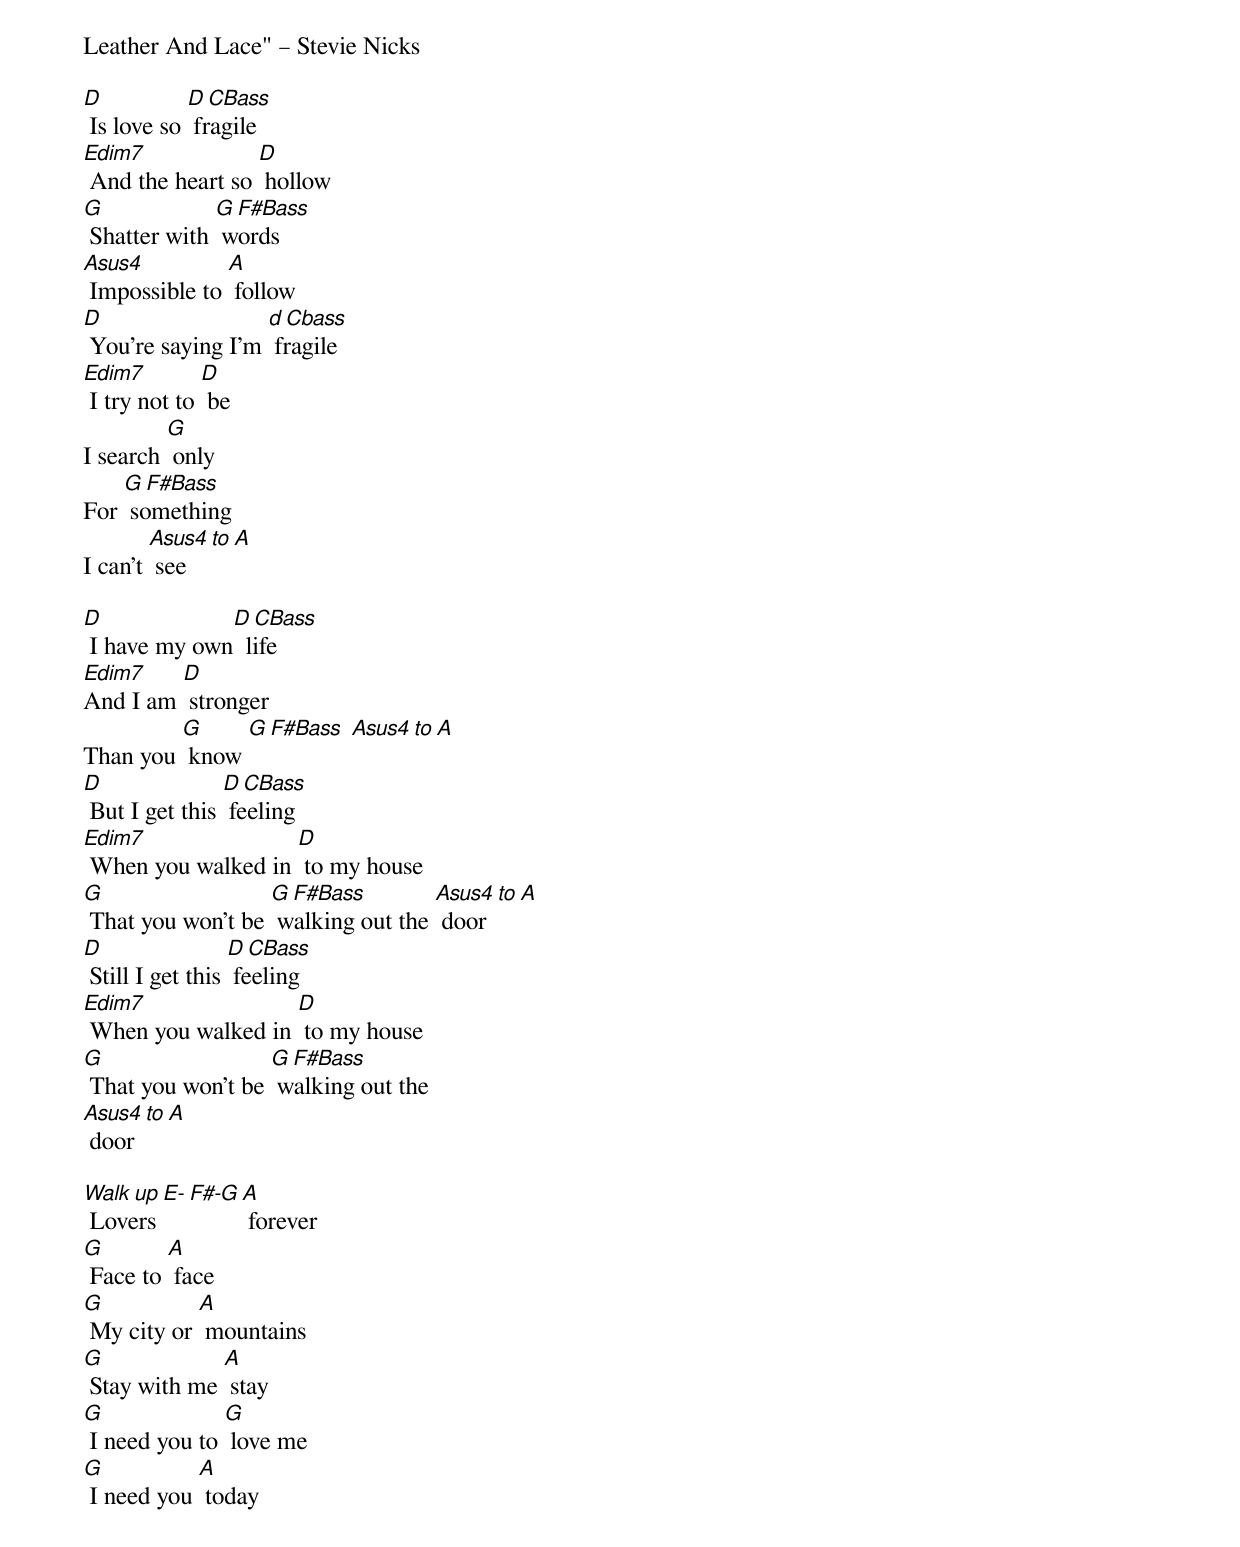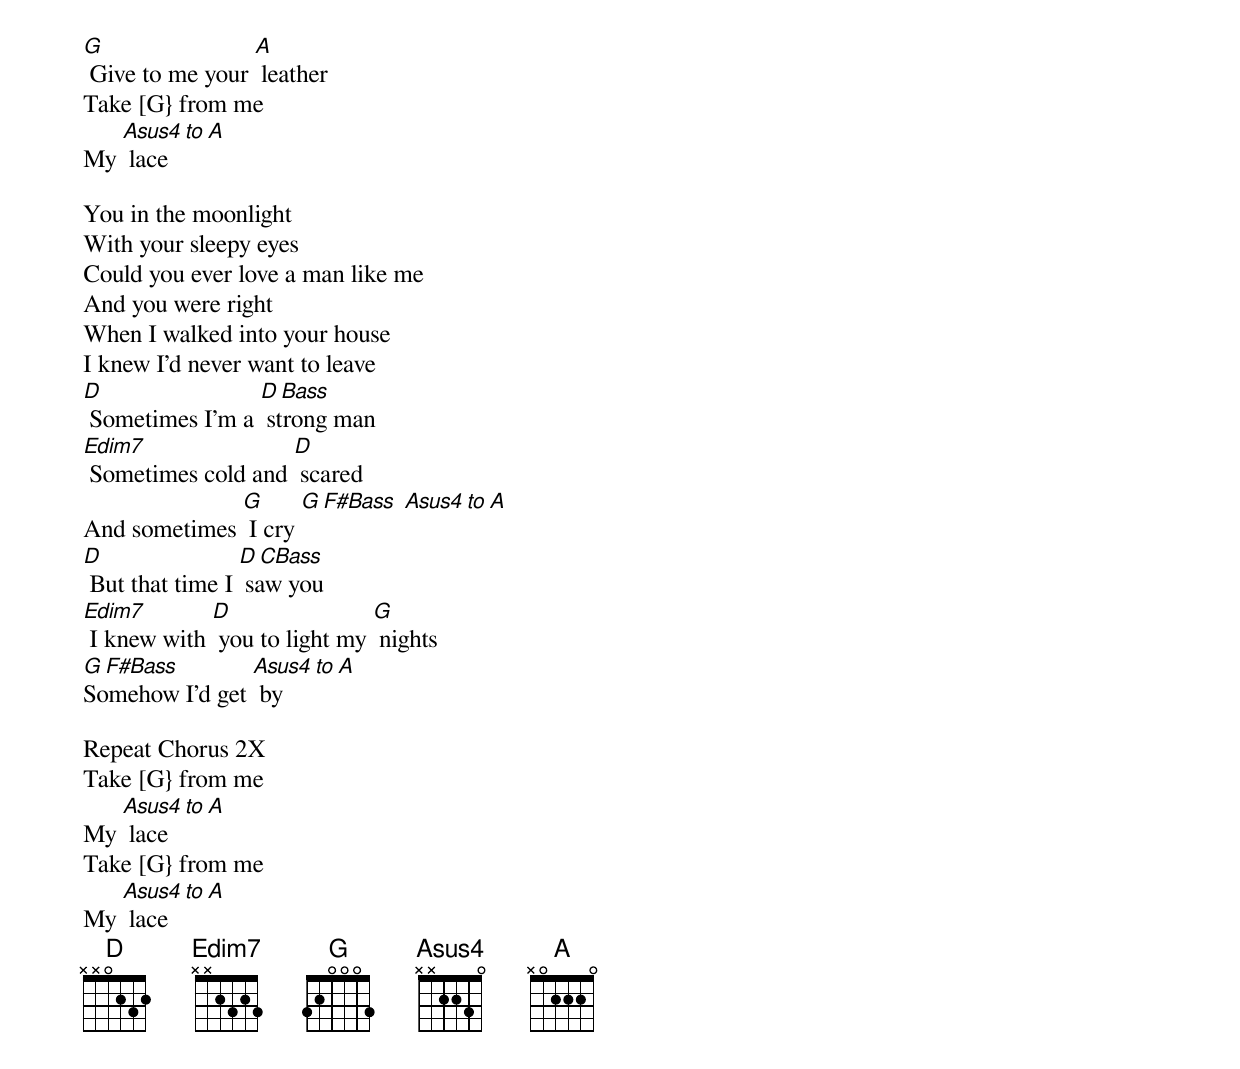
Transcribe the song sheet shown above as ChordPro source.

Leather And Lace" – Stevie Nicks

[D] Is love so [D CBass] fragile
[Edim7] And the heart so [D] hollow
[G] Shatter with [G F#Bass] words
[Asus4] Impossible to [A] follow
[D] You're saying I'm [d Cbass] fragile
[Edim7] I try not to [D] be
I search [G] only
For [G F#Bass] something
I can't [Asus4 to A] see

[D] I have my own[D CBass]  life
[Edim7]And I am [D] stronger
Than you [G] know [G F#Bass] [Asus4 to A]
[D] But I get this [D CBass] feeling
[Edim7] When you walked in [D] to my house
[G] That you won't be [G F#Bass] walking out the [Asus4 to A] door
[D] Still I get this [D CBass] feeling
[Edim7] When you walked in [D] to my house
[G] That you won't be [G F#Bass] walking out the
[Asus4 to A] door

[Walk up E- F#-G] Lovers [A] forever
[G] Face to [A] face
[G] My city or [A] mountains
[G] Stay with me [A] stay
[G] I need you to [G] love me
[G] I need you [A] today
[G] Give to me your [A] leather
Take [G} from me
My [Asus4 to A] lace

You in the moonlight
With your sleepy eyes
Could you ever love a man like me
And you were right
When I walked into your house
I knew I'd never want to leave
[D] Sometimes I'm a [D Bass] strong man
[Edim7] Sometimes cold and [D] scared
And sometimes [G] I cry [G F#Bass] [Asus4 to A]
[D] But that time I [D CBass] saw you
[Edim7] I knew with [D] you to light my [G] nights
[G F#Bass]Somehow I'd get [Asus4 to A] by

Repeat Chorus 2X
Take [G} from me
My [Asus4 to A] lace
Take [G} from me
My [Asus4 to A] lace
